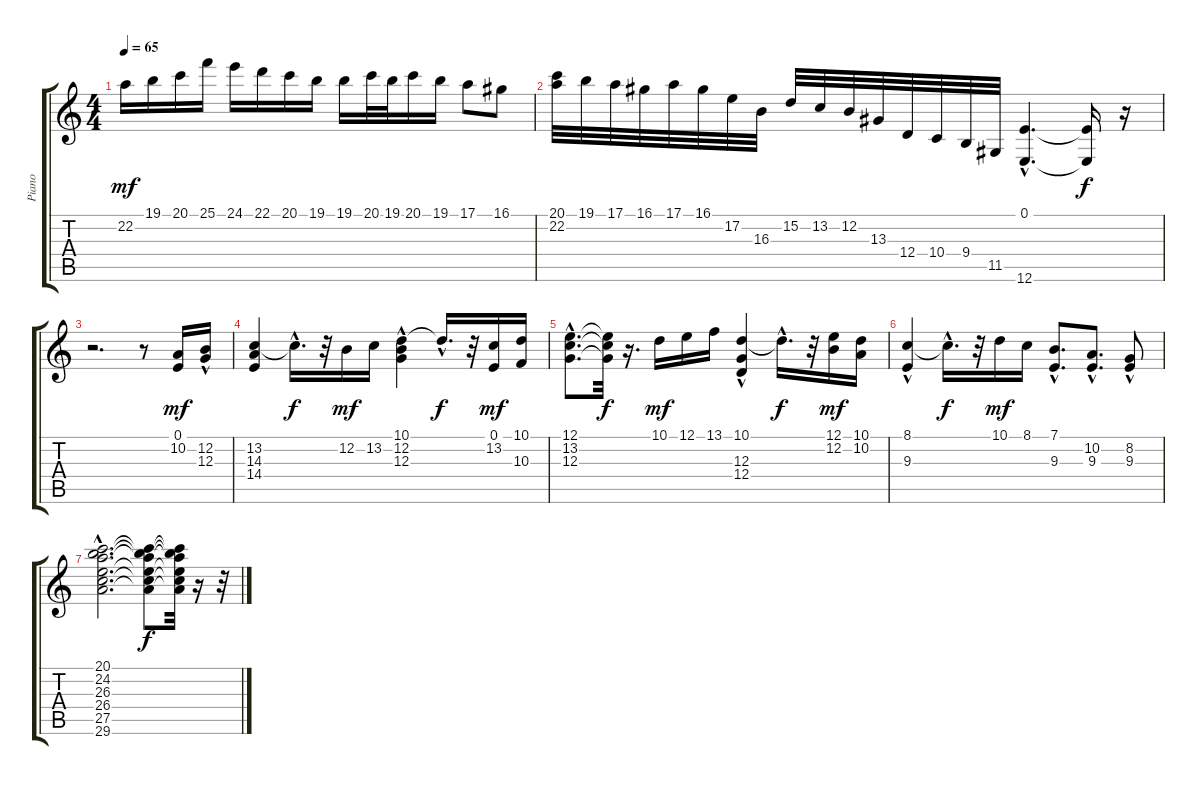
\track ("Piano" "Piano") {instrument brightacousticpiano}
\staff {score tabs}
\tuning (E4 B3 G3 D3 A2 E2) {hide}
\ts (4 4)
\tempo 65
\clef g2
\ks c
22.2.16{dy mf} 19.1.16 20.1.16 25.1.16 24.1.16 22.1.16 20.1.16 19.1.16 19.1.16 20.1.32 19.1.32 20.1.16 19.1.16 17.1.8 16.1.8 |
(20.1 22.2).32 19.1.32 17.1.32 16.1.32 17.1.32 16.1.32 17.2.32 16.3.32 15.2.32 13.2.32 12.2.32 13.3.32 12.4.32 10.4.32 9.4.32 11.5.32 (0.1{hac} 12.6{hac}).4{d} (0.1{t} 12.6{t}).16{dy f} r.16 |
r.2{d} r.8 (0.1 10.2).16{dy mf} (12.2 12.3{hac}).16 |
(13.2 14.3 14.4).4 13.2{hac t}.16{d dy f} r.32 12.2.16{dy mf} 13.2.16 (10.1 12.2{hac} 12.3{hac}).4 10.1{hac t}.16{d dy f} r.32 (0.1 13.2).16{dy mf} (10.1 10.3).16 |
(12.1{hac} 13.2{hac} 12.3{hac}).8{d} (12.1{t} 13.2{t} 12.3{t}).32{dy f} r.16{d} 10.1.16{dy mf} 12.1.16 13.1.16 (10.1 12.3{hac} 12.4{hac}).4 10.1{hac t}.16{d dy f} r.32 (12.1 12.2).16{dy mf} (10.1 10.2).16 |
(8.1 9.3{hac}).4 8.1{hac t}.16{d dy f} r.32 10.1.16{dy mf} 8.1.16 (7.1 9.3{hac}).8{d} (10.2{hac} 9.3).8{d} (8.2 9.3{hac}).8 |
(20.1{hac} 24.2{hac} 26.3{hac} 26.4{hac} 27.5{hac} 29.6{hac}).2{d} (20.1{t} 24.2{t} 26.3{t} 26.4{t} 27.5{t} 29.6{t}).8{dy f} (20.1{t} 24.2{t} 26.3{t} 26.4{t} 27.5{t} 29.6{t}).32 r.16 r.32
